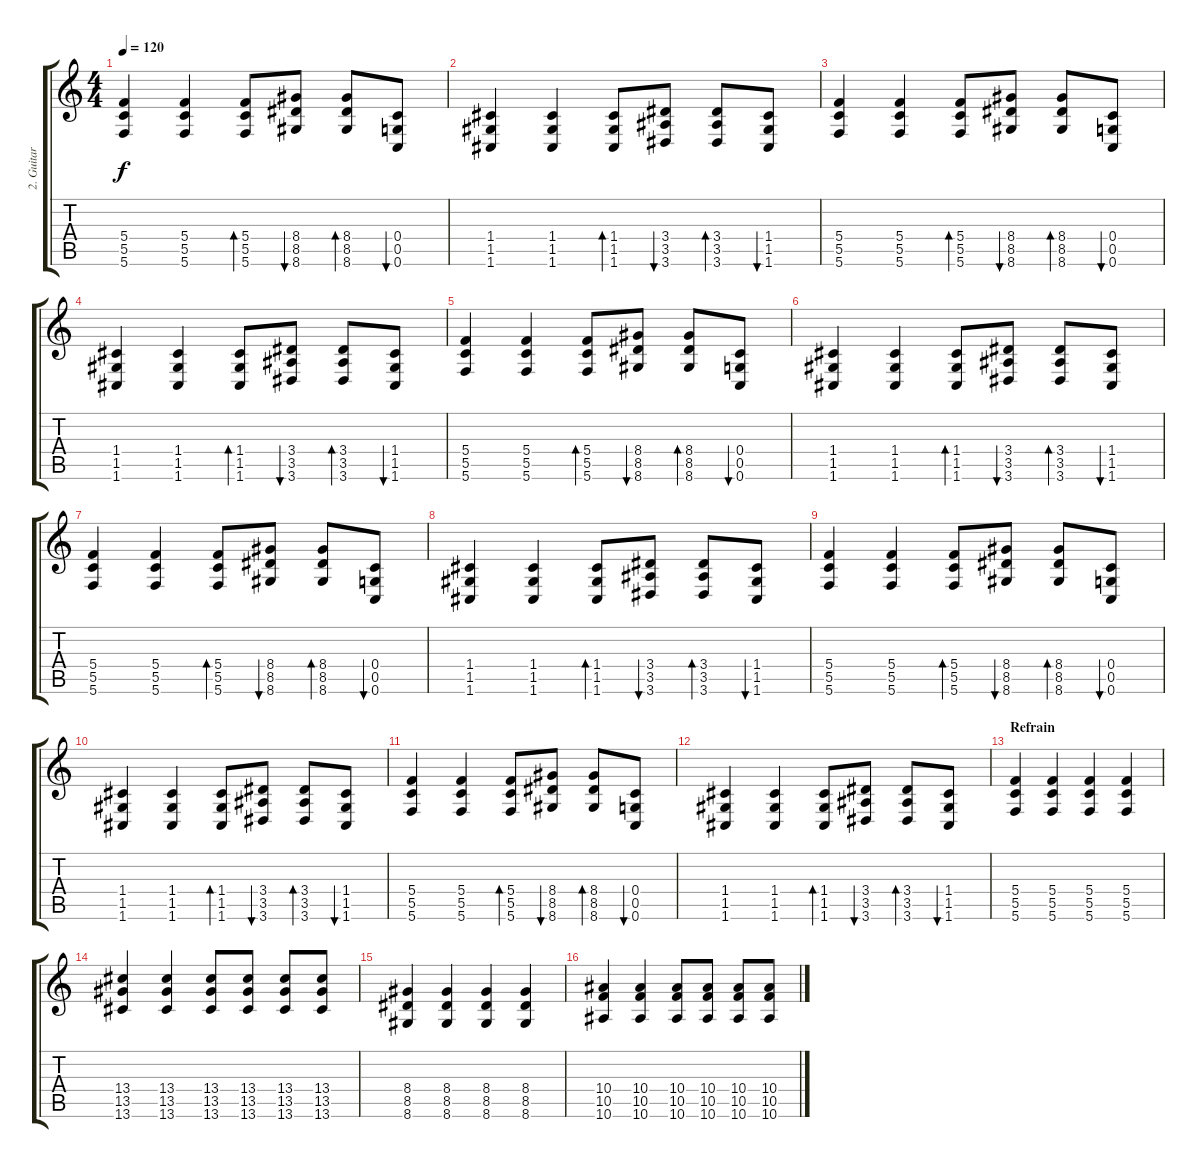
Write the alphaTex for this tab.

\track ("2. Guitar" "2. Guitar") {instrument distortionguitar}
\staff {score tabs}
\tuning (E4 C4 G3 C3 G2 C2) {hide}
\ts (4 4)
\tempo 120
\clef g2
\ks c
(5.4 5.5 5.6).4{dy f} (5.4 5.5 5.6).4 (5.4 5.5 5.6).8{bd 60} (8.4 8.5 8.6).8{bu 60} (8.4 8.5 8.6).8{bd 60} (0.4 0.5 0.6).8{bu 60} |
(1.4 1.5 1.6).4 (1.4 1.5 1.6).4 (1.4 1.5 1.6).8{bd 60} (3.4 3.5 3.6).8{bu 60} (3.4 3.5 3.6).8{bd 60} (1.4 1.5 1.6).8{bu 60} |
(5.4 5.5 5.6).4 (5.4 5.5 5.6).4 (5.4 5.5 5.6).8{bd 60} (8.4 8.5 8.6).8{bu 60} (8.4 8.5 8.6).8{bd 60} (0.4 0.5 0.6).8{bu 60} |
(1.4 1.5 1.6).4 (1.4 1.5 1.6).4 (1.4 1.5 1.6).8{bd 60} (3.4 3.5 3.6).8{bu 60} (3.4 3.5 3.6).8{bd 60} (1.4 1.5 1.6).8{bu 60} |
(5.4 5.5 5.6).4 (5.4 5.5 5.6).4 (5.4 5.5 5.6).8{bd 60} (8.4 8.5 8.6).8{bu 60} (8.4 8.5 8.6).8{bd 60} (0.4 0.5 0.6).8{bu 60} |
(1.4 1.5 1.6).4 (1.4 1.5 1.6).4 (1.4 1.5 1.6).8{bd 60} (3.4 3.5 3.6).8{bu 60} (3.4 3.5 3.6).8{bd 60} (1.4 1.5 1.6).8{bu 60} |
(5.4 5.5 5.6).4 (5.4 5.5 5.6).4 (5.4 5.5 5.6).8{bd 60} (8.4 8.5 8.6).8{bu 60} (8.4 8.5 8.6).8{bd 60} (0.4 0.5 0.6).8{bu 60} |
(1.4 1.5 1.6).4 (1.4 1.5 1.6).4 (1.4 1.5 1.6).8{bd 60} (3.4 3.5 3.6).8{bu 60} (3.4 3.5 3.6).8{bd 60} (1.4 1.5 1.6).8{bu 60} |
(5.4 5.5 5.6).4 (5.4 5.5 5.6).4 (5.4 5.5 5.6).8{bd 60} (8.4 8.5 8.6).8{bu 60} (8.4 8.5 8.6).8{bd 60} (0.4 0.5 0.6).8{bu 60} |
(1.4 1.5 1.6).4 (1.4 1.5 1.6).4 (1.4 1.5 1.6).8{bd 60} (3.4 3.5 3.6).8{bu 60} (3.4 3.5 3.6).8{bd 60} (1.4 1.5 1.6).8{bu 60} |
(5.4 5.5 5.6).4 (5.4 5.5 5.6).4 (5.4 5.5 5.6).8{bd 60} (8.4 8.5 8.6).8{bu 60} (8.4 8.5 8.6).8{bd 60} (0.4 0.5 0.6).8{bu 60} |
(1.4 1.5 1.6).4 (1.4 1.5 1.6).4 (1.4 1.5 1.6).8{bd 60} (3.4 3.5 3.6).8{bu 60} (3.4 3.5 3.6).8{bd 60} (1.4 1.5 1.6).8{bu 60} |
\section ("" "Refrain")
(5.4 5.5 5.6).4 (5.4 5.5 5.6).4 (5.4 5.5 5.6).4 (5.4 5.5 5.6).4 |
(13.4 13.5 13.6).4 (13.4 13.5 13.6).4 (13.4 13.5 13.6).8 (13.4 13.5 13.6).8 (13.4 13.5 13.6).8 (13.4 13.5 13.6).8 |
(8.4 8.5 8.6).4 (8.4 8.5 8.6).4 (8.4 8.5 8.6).4 (8.4 8.5 8.6).4 |
(10.4 10.5 10.6).4 (10.4 10.5 10.6).4 (10.4 10.5 10.6).8 (10.4 10.5 10.6).8 (10.4 10.5 10.6).8 (10.4 10.5 10.6).8
